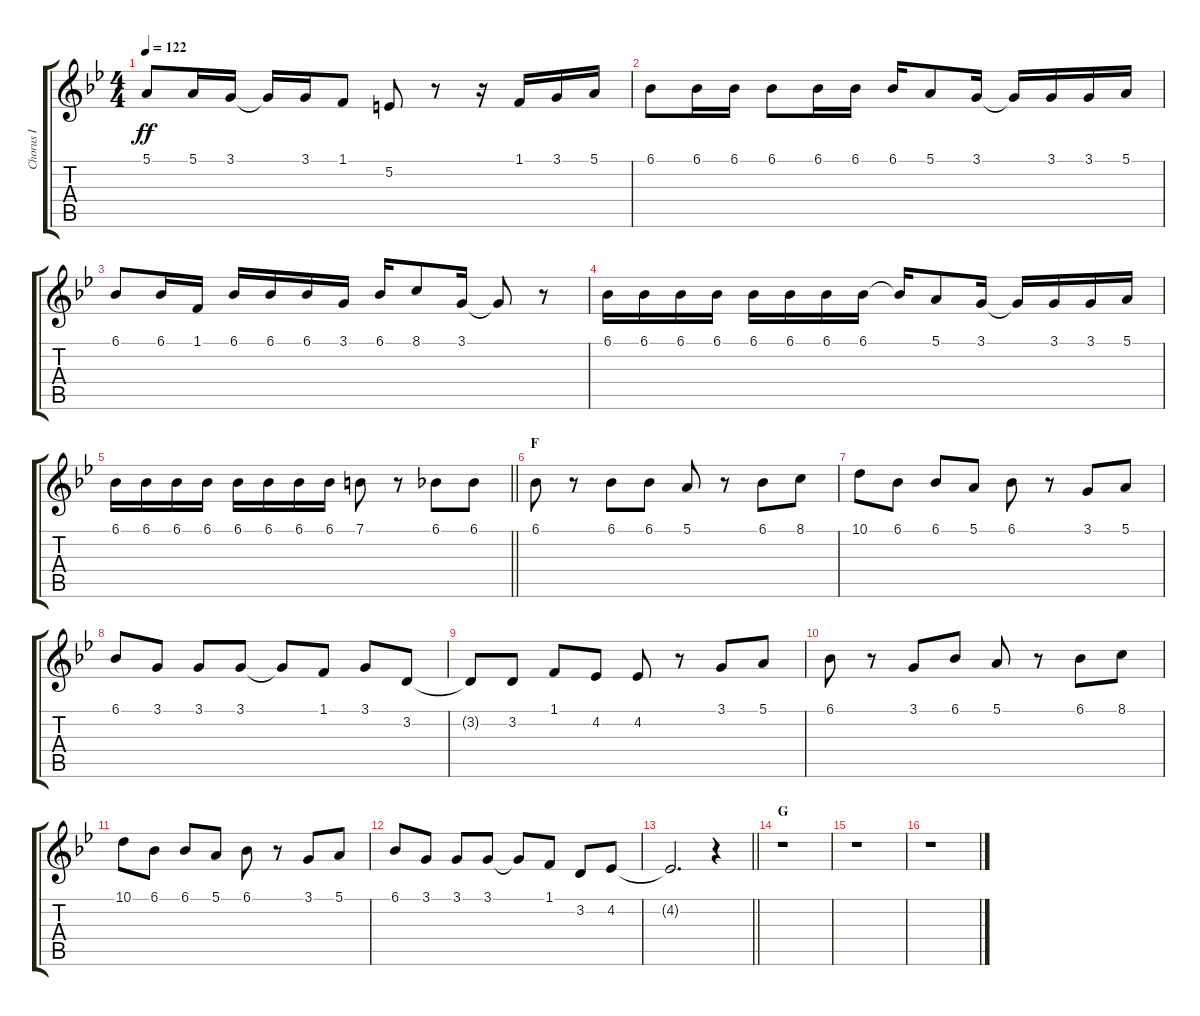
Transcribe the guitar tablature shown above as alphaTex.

\track ("Chorus I" "Chorus I") {instrument voiceoohs}
\staff {score tabs}
\tuning (E4 B3 G3 D3 A2 E2) {hide}
\ts (4 4)
\tempo 122
\clef g2
\ks bb
5.1.8{dy ff} 5.1.16 3.1.16 3.1{t}.16 3.1.16 1.1.8 5.2.8 r.8 r.16 1.1.16 3.1.16 5.1.16 |
6.1.8 6.1.16 6.1.16 6.1.8 6.1.16 6.1.16 6.1.16 5.1.8 3.1.16 3.1{t}.16 3.1.16 3.1.16 5.1.16 |
6.1.8 6.1.16 1.1.16 6.1.16 6.1.16 6.1.16 3.1.16 6.1.16 8.1.8 3.1.16 3.1{t}.8 r.8 |
6.1.16 6.1.16 6.1.16 6.1.16 6.1.16 6.1.16 6.1.16 6.1.16 6.1{t}.16 5.1.8 3.1.16 3.1{t}.16 3.1.16 3.1.16 5.1.16 |
\barLineRight lightlight
6.1.16 6.1.16 6.1.16 6.1.16 6.1.16 6.1.16 6.1.16 6.1.16 7.1.8 r.8 6.1.8 6.1.8 |
\section ("" "F")
6.1.8 r.8 6.1.8 6.1.8 5.1.8 r.8 6.1.8 8.1.8 |
10.1.8 6.1.8 6.1.8 5.1.8 6.1.8 r.8 3.1.8 5.1.8 |
6.1.8 3.1.8 3.1.8 3.1.8 3.1{t}.8 1.1.8 3.1.8 3.2.8 |
3.2{t}.8 3.2.8 1.1.8 4.2.8 4.2.8 r.8 3.1.8 5.1.8 |
6.1.8 r.8 3.1.8 6.1.8 5.1.8 r.8 6.1.8 8.1.8 |
10.1.8 6.1.8 6.1.8 5.1.8 6.1.8 r.8 3.1.8 5.1.8 |
6.1.8 3.1.8 3.1.8 3.1.8 3.1{t}.8 1.1.8 3.2.8 4.2.8 |
\barLineRight lightlight
4.2{t}.2{d} r.4 |
\section ("" "G")
r.1 |
r.1 |
r.1
